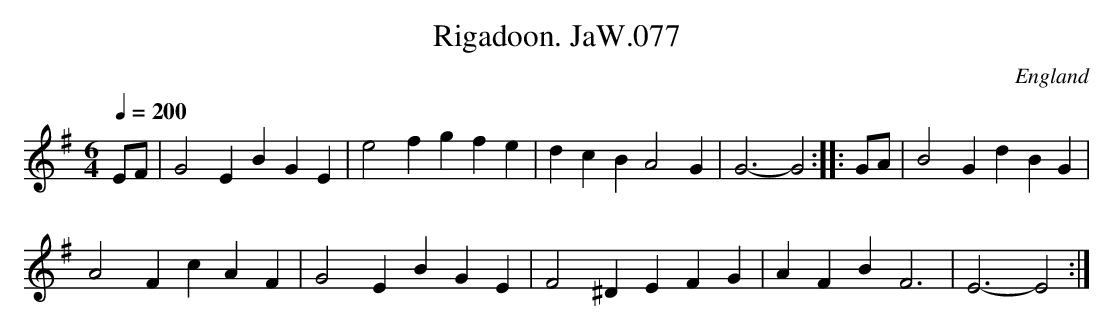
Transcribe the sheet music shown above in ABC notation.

X:1
T:Rigadoon. JaW.077
M:6/4
Q:1/4=200
O:England
K:G
EF|G4E2 B2G2E2|e4f2 g2f2e2|d2c2B2 A4G2|G6-G4:||:GA|B4G2 d2B2G2|!
A4F2 c2A2F2|G4E2 B2G2E2|F4^D2 E2F2G2|A2F2B2 F6|E6-E4:|]
